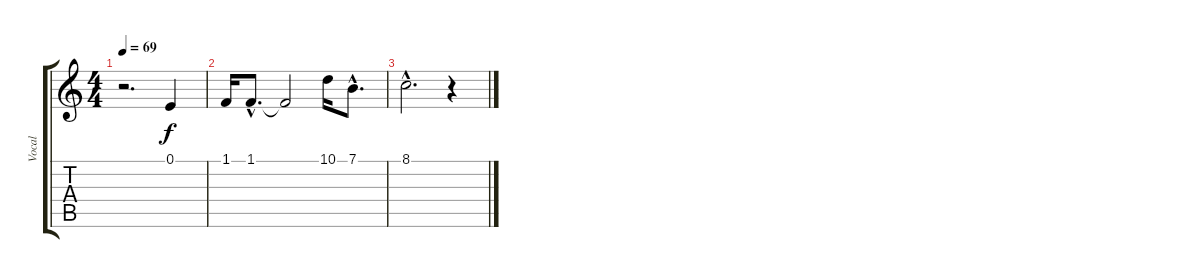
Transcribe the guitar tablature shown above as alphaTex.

\track ("Vocal" "Vocal") {instrument sopranosax}
\staff {score tabs}
\tuning (E4 B3 G3 D3 A2 E2) {hide}
\ts (4 4)
\tempo 69
\clef g2
\ks c
r.2{d dy f} 0.1.4 |
1.1.16 1.1{hac}.8{d} 1.1{t}.2 10.1.16 7.1{hac}.8{d} |
8.1{hac}.2{d} r.4
